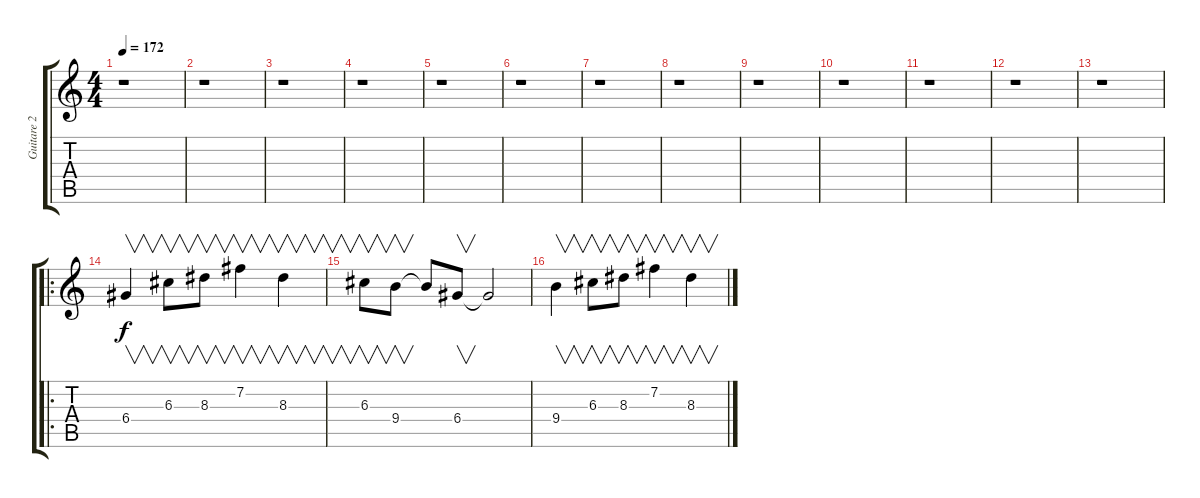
\track ("Guitare 2" "Guitare 2") {instrument electricguitarclean}
\staff {score tabs}
\tuning (E4 B3 G3 D3 A2 E2) {hide}
\ts (4 4)
\tempo 172
\clef g2
\ks c
r.1{dy f} |
r.1 |
r.1 |
r.1 |
r.1 |
r.1 |
r.1 |
r.1 |
r.1 |
r.1 |
r.1 |
r.1 |
r.1 |
\ro
6.4.4{v} 6.3.8{v} 8.3.8{v} 7.2.4{v} 8.3.4{v} |
6.3.8{v} 9.4.8{v} 9.4{t}.8 6.4.8{v} 6.4{t}.2 |
9.4.4{v} 6.3.8{v} 8.3.8{v} 7.2.4{v} 8.3.4{v}
